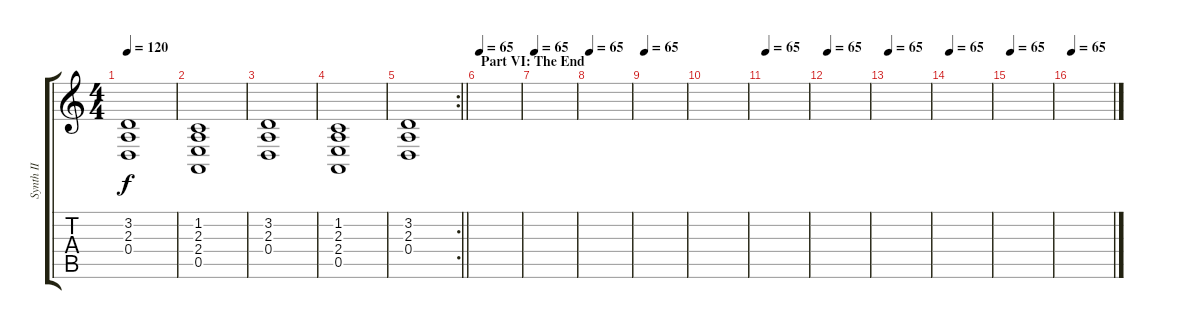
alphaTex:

\track ("Synth II" "Synth II") {instrument lead1square}
\staff {score tabs}
\tuning (E4 B3 G3 D3 A2 E2) {hide}
\ts (4 4)
\tempo 120
\clef g2
\ks c
(3.2 2.3 0.4).1{dy f} |
(1.2 2.3 2.4 0.5).1 |
(3.2 2.3 0.4).1 |
(1.2 2.3 2.4 0.5).1 |
\rc 2
\barLineRight lightlight
(3.2 2.3 0.4).1 |
\section ("" "Part VI: The End")
\tempo 65
|
\tempo 65
|
\tempo 65
|
\tempo 65
|
|
\tempo 65
|
\tempo 65
|
\tempo 65
|
\tempo 65
|
\tempo 65
|
\tempo 65
